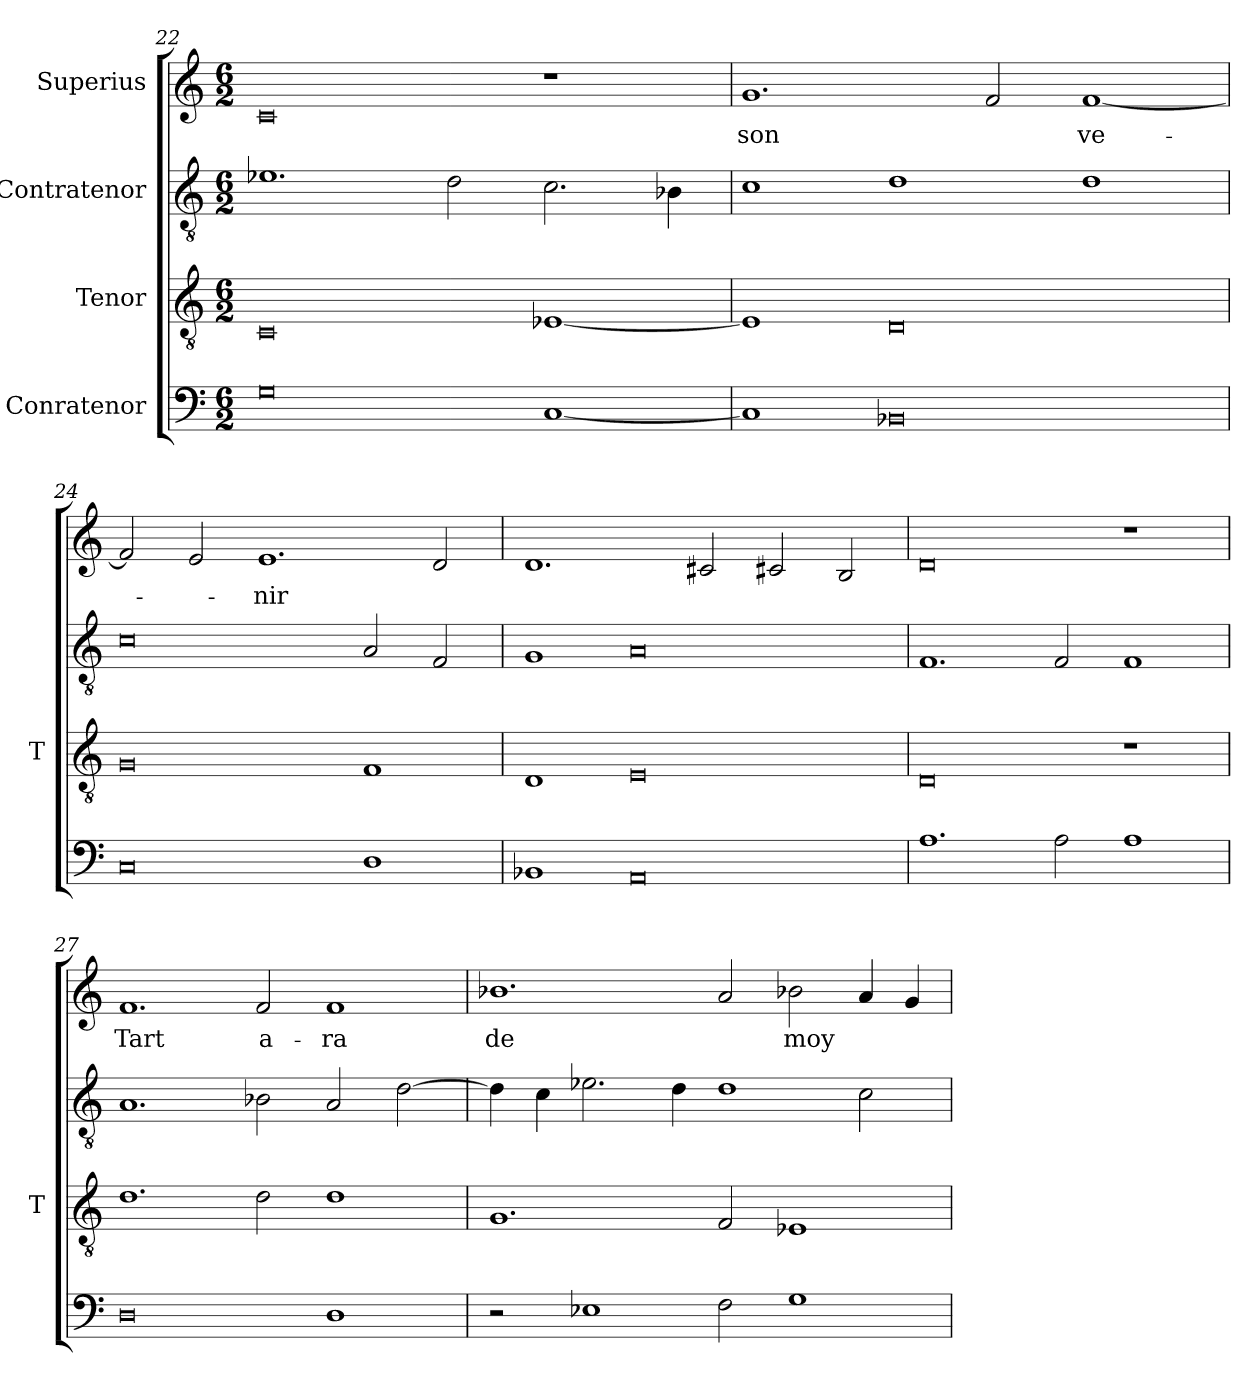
**kern	**kern	**kern	**kern	**text
*part4	*part3	*part2	*part1	*part1
*staff4	*staff3	*staff2	*staff1	*staff1
*I"Conratenor	*I"Tenor	*I"Contratenor	*I"Superius	*
*	*I'T	*	*	*
*clefF4	*clefGv2	*clefGv2	*clefG2	*
*M6/2	*M6/2	*M6/2	*M6/2	*
=22	=22	=22	=22	=22
0G	0C	1.e-X	0c	.
.	.	2d	.	.
[1C	[1E-X	2.c	1r	.
.	.	4B-X	.	.
=23	=23	=23	=23	=23
1C]	1E-]	1c	1.g	-son
0BB-X	0D	1d	.	.
.	.	.	2f	.
.	.	1d	[1f	ve-
=24	=24	=24	=24	=24
0C	0G	0c	2f]	.
.	.	.	2e	.
.	.	.	1.e	-nir
1D	1F	2A	.	.
.	.	2F	2d	.
=25	=25	=25	=25	=25
1BB-X	1D	1G	1.d	.
0AA	0E	0A	.	.
.	.	.	2c#X	.
.	.	.	2c#X	.
.	.	.	2B	.
=26	=26	=26	=26	=26
1.A	0D	1.F	0d	.
2A	.	2F	.	.
1A	1r	1F	1r	.
=27	=27	=27	=27	=27
0D	1.d	1.A	1.f	-Tart
.	2d	2B-X	2f	a-
1D	1d	2A	1f	-ra
.	.	[2d	.	.
=28	=28	=28	=28	=28
2r	1.G	4d]	1.b-X	-de
.	.	4c	.	.
1E-X	.	2.e-X	.	.
.	.	4d	.	.
2F	2F	1d	2a	.
1G	1E-X	.	2b-X	-moy
.	.	2c	4a	.
.	.	.	4g	.
=	=	=	=	=
*-	*-	*-	*-	*-
